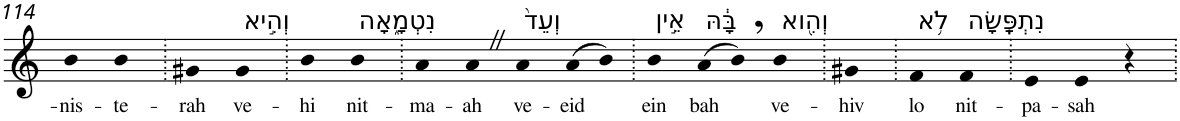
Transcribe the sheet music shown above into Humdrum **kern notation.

**kern	**text
*part1	*part1
*staff1	*staff1
*I"Piano	*
*I'Pno	*
!!LO:PB:g=z
*clefG2	*
*k[]	*
=114	=114
!	!LO:LY:b
4b	-nis-
!	!LO:LY:b
4b	-te-
=115.	=115.
!	!LO:LY:b
4g#X	-rah
!LO:TX:a:t=וְהִ֣יא	!
!	!LO:LY:b
4g#	ve-
=116.	=116.
!	!LO:LY:b
4b	-hi
!LO:TX:a:t=נִטְמָ֑אָה	!
!	!LO:LY:b
4b	nit-
=117.	=117.
!	!LO:LY:b
4a	-ma-
!	!LO:LY:b
4aZ	-ah
!LO:TX:a:t=וְעֵד֙	!
!	!LO:LY:b
4a	ve-
!	!LO:LY:b
(>8a	-eid
8b)	.
=118.	=118.
!LO:TX:a:t=אֵ֣ין	!
!	!LO:LY:b
4b	ein
!LO:TX:a:t=בָּ֔הּ	!
!	!LO:LY:b
(>8a	bah
8b,)	.
!LO:TX:a:t=וְהִ֖וא	!
!	!LO:LY:b
4b	ve-
=119.	=119.
!	!LO:LY:b
4g#X	-hiv
=120.	=120.
!LO:TX:a:t=לֹ֥א	!
!	!LO:LY:b
4f	lo
!LO:TX:a:t=נִתְפָּֽשָׂה	!
!	!LO:LY:b
4f	nit-
=121.	=121.
!	!LO:LY:b
4e	-pa-
!	!LO:LY:b
4e	-sah
4r	.
=.	=.
*-	*-
